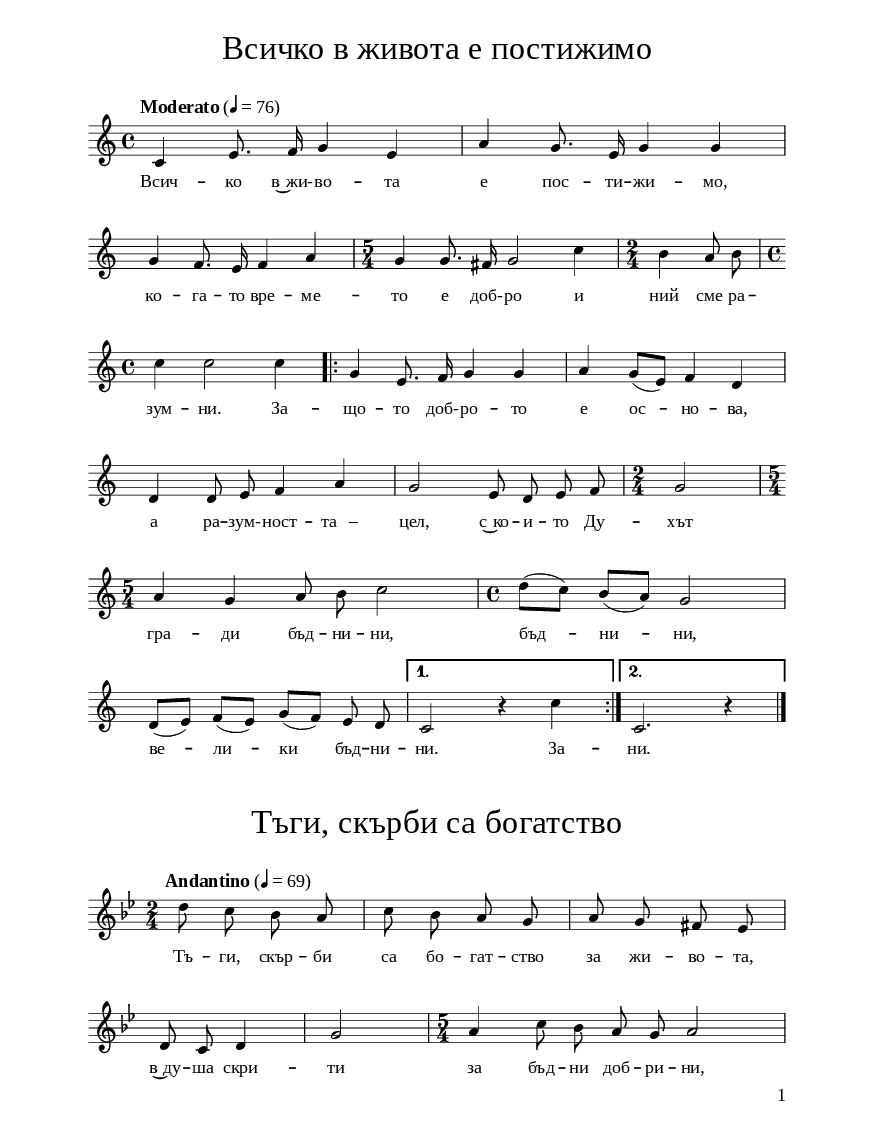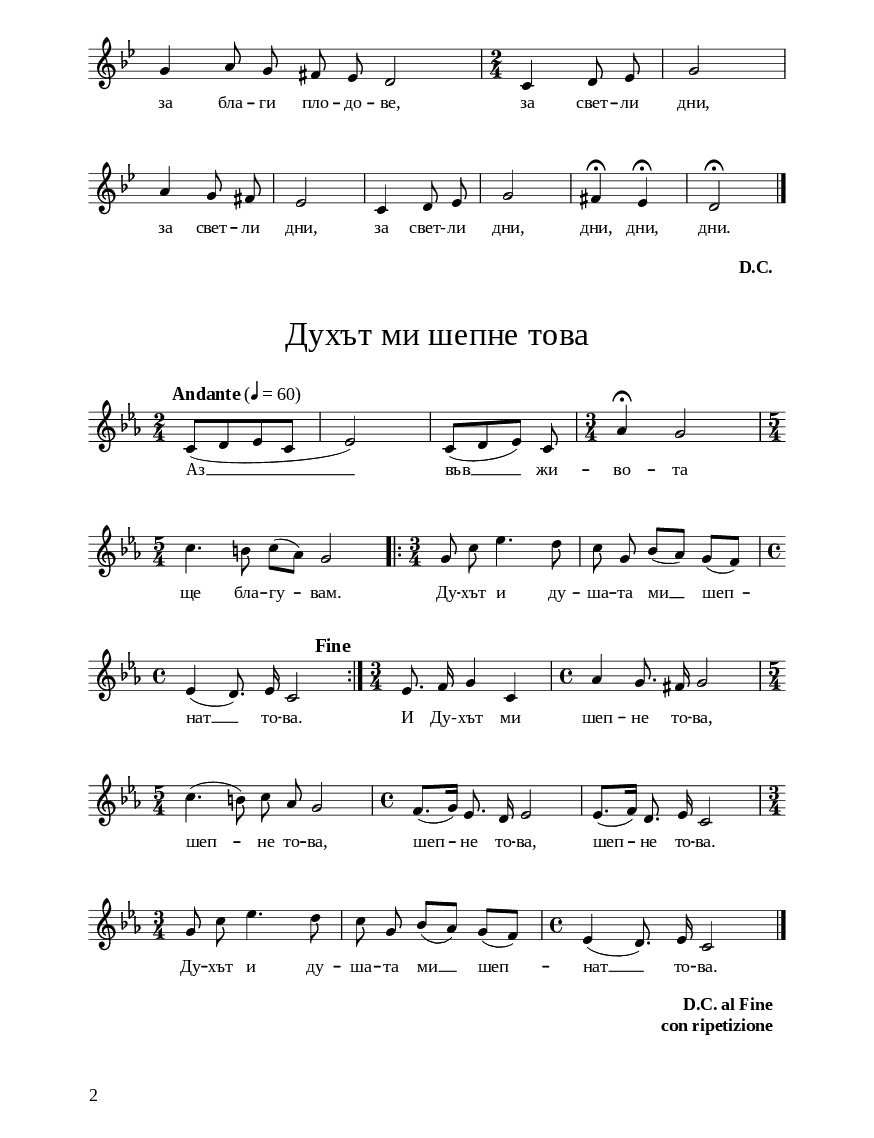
\version "2.24.4"

% include paper part and global functions
\include "include/globals.ily"

\bookpart {
  \label #'ref100
  \tocItem \markup "Всичко в живота е постижимо"
  \include "include/bookpart-paper.ily"
  \score {
    \include "include/score-layout.ily"


    \new Voice \absolute  {
      \clef treble
      \key c \major
      \time 4/4
      \tempoFunc "Moderato" 4 "76"
      \autoBeamOff

      \autoBeamOff

      c'4 e'8. f'16 g'4 e' | a'4 g'8. e'16 g'4 g' \break |

      g'4 f'8. e'16 f'4 a' | \time 5/4  g'4 g'8. fis'16 g'2 c''4 | \time 2/4  b'4 a'8 b' \break |

      \time 4/4  c''4 c''2 c''4 \repeat volta 2 {
        g'4 e'8. f'16 g'4 g' | a'4 g'8 ( [e'] ) f'4 d' | \break

        d'4 d'8 e' f'4 a' g'2 e'8 d' e' f' | \time 2/4  g'2 | \break

        \time 5/4  a'4 g' a'8 b' c''2 | \time 4/4  d''8 [( c'' )] b' [( a' )] g'2 \break

        d'8  [( e' )] f' [( e' )] g' [( f' )] e' d'
      } \alternative { { | c'2 r4 c''4 | } {c'2. r4 } } \bar "|."
    }

    \addlyrics {
      Всич -- ко
      "в~жи-" -- во -- та е пос -- ти -- жи -- мо, ко --
      га -- то вре -- ме -- то е "доб-" -- ро и ний сме
      ра -- зум -- ни. За -- що -- то "доб-" -- ро -- то
      е ос -- но -- ва, а ра -- "зум-" -- ност -- "та   –"
      цел, с~ко -- и -- то Ду -- хът гра -- ди бъд --
      ни -- ни, бъд -- ни -- ни, ве -- ли -- ки бъд --
      ни -- ни. За -- ни.
    }

    \header {
      title = \titleFunc #'ref_desc_8 "Всичко в живота е постижимо" "Vsičko v života e postižimo"
    }

    \midi{}

  } % score

  \label #'ref101_1
  \tocItem \markup "Тъги, скърби са богатство"
  \include "include/bookpart-paper.ily"
  \score {
      \layout {
        indent = 0.0\cm % remove first line indentation
        ragged-last = ##f % do spread last line to fill the whole space
        \override Staff.BarLine.thick-thickness = #4 %make the end and repeat bars thiner
        \override Score.VoltaBracket.font-size = #-1.7 % make the repeat number fontsize smaller
        

        \context {
          \Score
          \omit BarNumber %remove bar numbers
          \override KeySignature.X-offset = #-1.2 % decrease keysigniture offset
          \override TimeSignature.X-offset = #-1.8 % decrease time signiture offset
          \override MetronomeMark.font-size = #1.5 % increase the tempo fontsize
          \override TupletNumber.font-size = #0.4 % increase the triol number

        } % context

        \context {
          % change staff size
          \Staff
          fontSize = #+0 % affects notes size only
          \override StaffSymbol.staff-space = #(magstep -3)
          \override StaffSymbol.thickness = #0.5
          \override BarLine.hair-thickness = #1
          %\override StaffSymbol.ledger-line-thickness = #'(0 . 0)
        }

        \context {
          % adjust space between staff and lyrics and between the two lyric lines
          \Lyrics
          \override VerticalAxisGroup.nonstaff-relatedstaff-spacing = #'((padding . 1))
          \override VerticalAxisGroup.nonstaff-nonstaff-spacing = #'((minimum-distance . 2))
          includeGraceNotes = ##t
        }
      } % layout


    \new Voice \absolute  {
      \clef treble
      \key g \minor
      \time 2/4
      \tempoFunc "Andantino" 4 "69"
      \autoBeamOff

      d''8 c'' bes' a' | c''8 bes' a' g' | a'8 g' fis' es' \break

      d' c' d'4 | g'2|  \time 5/4 a'4 c''8 bes'8 a' g' a'2 | \break

      g'4  a'8 g' fis'8 es' d'2 | \time 2/4 c'4 d'8 es'8| g'2 | \break

      a'4 g'8 fis' | es'2 |  c'4 d'8 es'8 | g'2 |fis'4 \fermata  es'4 \fermata  | d'2 \fermata  \bar "|."
    }

    \addlyrics {
      Тъ -- ги, скър -- би са бо  --  гат -- ство
      за жи -- во -- та, в~ду -- ша скри -- ти
      за бъд -- ни доб -- ри -- ни,
      за бла -- ги пло -- до -- ве,
      за свет -- ли дни,
      за свет -- ли дни,
      за "свет-" -- ли дни,
      дни, дни, дни.
    }

    \header {
      title = \titleFunc #'ref_desc_13 "Тъги, скърби са богатство" "Tăgi, skărbi sa bogatstvo"
    }

    \midi{}

  } % score

  \markup \dc-one "D.C."

  \label #'ref101_2
  \tocItem \markup "Духът ми шепне това"
  \include "include/bookpart-paper.ily"
  \score {
    \include "include/score-layout.ily"


    \new Voice \absolute{
      \clef treble
      \key c \minor
      \time 2/4
      \tempoFunc "Andante" 4 "60"
      \autoBeamOff

      c'8 ( [ d'8 es'8 c'8 ] | es'2 ) | c'8 ( [ d'8 es'8] ) c'8 | \time 3/4  | as'4 ^\fermata g'2 | \time 5/4 \break

      c''4. b'8 c''8 ( [ as'8 ) ] g'2 | \bar ".|:"
      \time 3/4 g'8 c''8 es''4. d''8 | c''8 g'8 bes'8 ( [ as'8 ) ] g'8 ( [ f'8 ) ] | \time 4/4 \break

      es'4 ( d'8. ) es'16 \tempo "      Fine" c'2
      \bar ":|." \time 3/4 | es'8. f'16 g'4 c'4 | \time 4/4 | as'4 g'8. fis'16 g'2 | \time 5/4 \break

      c''4. ( b'8 ) c''8 as'8 g'2 | \time 4/4 | f'8. ( [ g'16 ) ] es'8. d'16 es'2 | es'8. ( [ f'16 ) ] d'8. es'16 c'2 | \time 3/4 \break

      g'8 c''8 es''4. d''8 | c''8 g'8 bes'8 ( [ as'8 ) ] g'8 ( [ f'8 ) ] | \time 4/4 | es'4 ( d'8. ) es'16 c'2  \bar "|."

    }

    \addlyrics {
      Аз __     във __   жи --
      во -- та ще бла -- гу -- вам. Ду
      -- хът и ду -- ша -- та ми __  шеп
      -- нат __  то -- ва. И "Ду-" -- хът
      ми шеп -- не то -- ва, шеп -- не
      то -- ва, шеп -- не то -- ва,
      шеп -- не то -- ва. Ду -- хът и
      ду -- ша -- та ми __  шеп -- нат __
      то -- ва.}

      \header {
        title = \titleFunc #'ref_desc_8 "Духът ми шепне това" "Duhăt mi šepne tova"
      }

      \midi{}

    } % score

    \markup \dc-two "D.C. al Fine" "con ripetizione"
  } % bookpart
